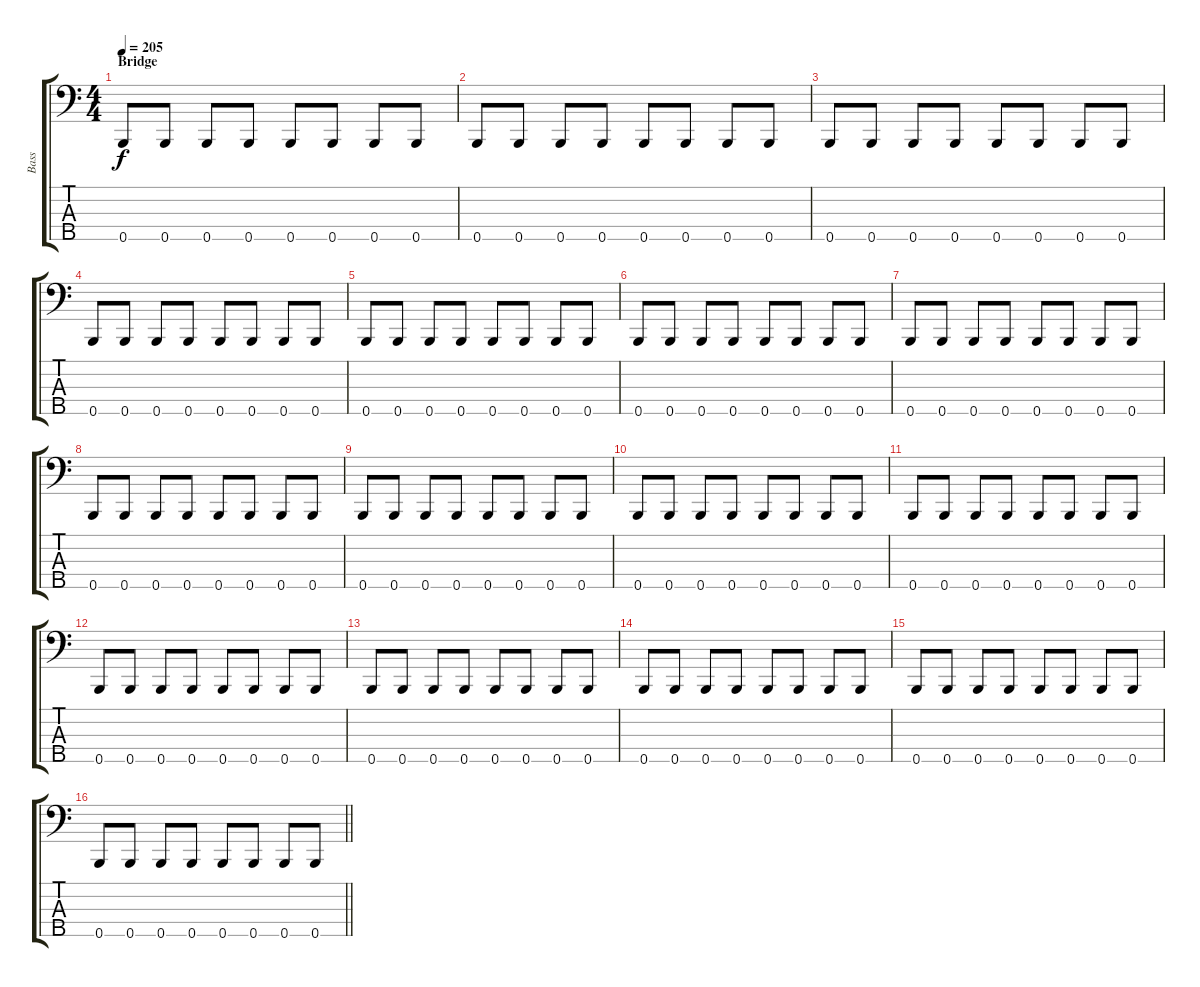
\track ("Bass" "Bass") {instrument electricbassfinger}
\staff {score tabs}
\tuning (G2 D2 A1 E1 B0) {hide}
\ts (4 4)
\section ("" "Bridge")
\tempo 205
\clef f4
\ks c
0.5.8{dy f} 0.5.8 0.5.8 0.5.8 0.5.8 0.5.8 0.5.8 0.5.8 |
0.5.8 0.5.8 0.5.8 0.5.8 0.5.8 0.5.8 0.5.8 0.5.8 |
0.5.8 0.5.8 0.5.8 0.5.8 0.5.8 0.5.8 0.5.8 0.5.8 |
0.5.8 0.5.8 0.5.8 0.5.8 0.5.8 0.5.8 0.5.8 0.5.8 |
0.5.8 0.5.8 0.5.8 0.5.8 0.5.8 0.5.8 0.5.8 0.5.8 |
0.5.8 0.5.8 0.5.8 0.5.8 0.5.8 0.5.8 0.5.8 0.5.8 |
0.5.8 0.5.8 0.5.8 0.5.8 0.5.8 0.5.8 0.5.8 0.5.8 |
0.5.8 0.5.8 0.5.8 0.5.8 0.5.8 0.5.8 0.5.8 0.5.8 |
0.5.8 0.5.8 0.5.8 0.5.8 0.5.8 0.5.8 0.5.8 0.5.8 |
0.5.8 0.5.8 0.5.8 0.5.8 0.5.8 0.5.8 0.5.8 0.5.8 |
0.5.8 0.5.8 0.5.8 0.5.8 0.5.8 0.5.8 0.5.8 0.5.8 |
0.5.8 0.5.8 0.5.8 0.5.8 0.5.8 0.5.8 0.5.8 0.5.8 |
0.5.8 0.5.8 0.5.8 0.5.8 0.5.8 0.5.8 0.5.8 0.5.8 |
0.5.8 0.5.8 0.5.8 0.5.8 0.5.8 0.5.8 0.5.8 0.5.8 |
0.5.8 0.5.8 0.5.8 0.5.8 0.5.8 0.5.8 0.5.8 0.5.8 |
\barLineRight lightlight
0.5.8 0.5.8 0.5.8 0.5.8 0.5.8 0.5.8 0.5.8 0.5.8
